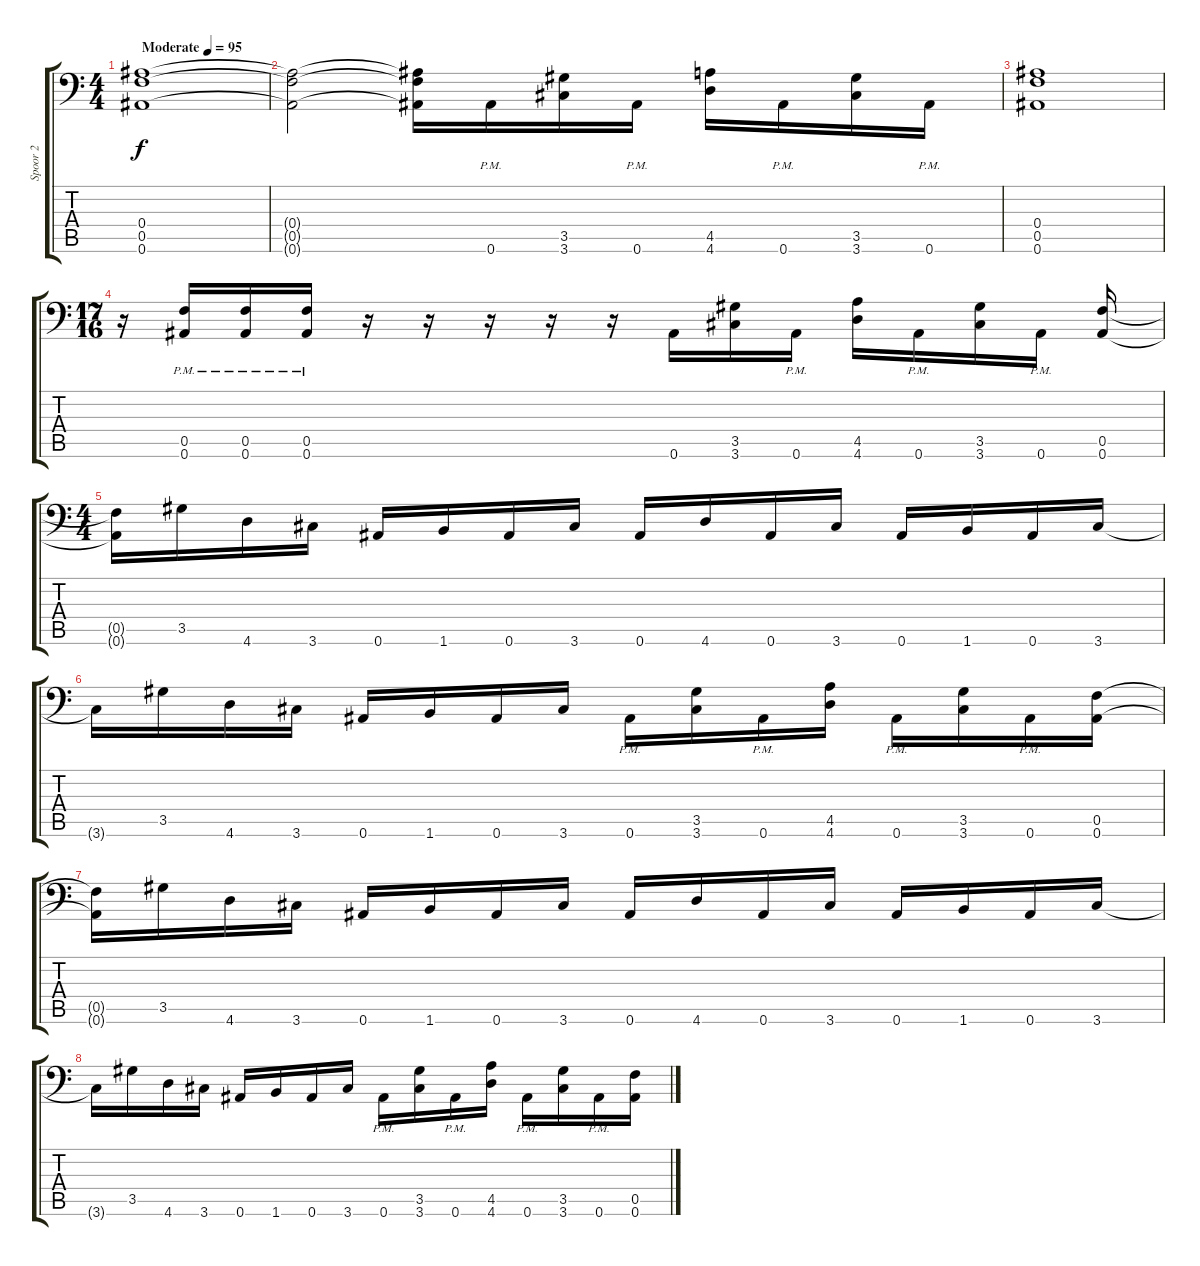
\track ("Spoor 2" "Spoor 2") {instrument distortionguitar}
\staff {score tabs}
\tuning (C4 G3 Eb3 Bb2 F2 Bb1) {hide}
\ts (4 4)
\tempo (95 "Moderate")
\clef f4
\ks c
(0.4 0.5 0.6).1{dy f instrument distortionguitar} |
(0.4{t} 0.5{t} 0.6{t}).2 (0.4{t} 0.5{t} 0.6{t}).16 0.6{pm}.16 (3.5 3.6).16 0.6{pm}.16 (4.5 4.6).16 0.6{pm}.16 (3.5 3.6).16 0.6{pm}.16 |
(0.4 0.5 0.6).1 |
\ts (17 16)
r.16 (0.5{pm} 0.6{pm}).16 (0.5{pm} 0.6{pm}).16 (0.5{pm} 0.6{pm}).16 r.16 r.16 r.16 r.16 r.16 0.6.16 (3.5 3.6).16 0.6{pm}.16 (4.5 4.6).16 0.6{pm}.16 (3.5 3.6).16 0.6{pm}.16 (0.5 0.6).16 |
\ts (4 4)
(0.5{t} 0.6{t}).16 3.5.16 4.6.16 3.6.16 0.6.16 1.6.16 0.6.16 3.6.16 0.6.16 4.6.16 0.6.16 3.6.16 0.6.16 1.6.16 0.6.16 3.6.16 |
3.6{t}.16 3.5.16 4.6.16 3.6.16 0.6.16 1.6.16 0.6.16 3.6.16 0.6{pm}.16 (3.5 3.6).16 0.6{pm}.16 (4.5 4.6).16 0.6{pm}.16 (3.5 3.6).16 0.6{pm}.16 (0.5 0.6).16 |
(0.5{t} 0.6{t}).16 3.5.16 4.6.16 3.6.16 0.6.16 1.6.16 0.6.16 3.6.16 0.6.16 4.6.16 0.6.16 3.6.16 0.6.16 1.6.16 0.6.16 3.6.16 |
3.6{t}.16 3.5.16 4.6.16 3.6.16 0.6.16 1.6.16 0.6.16 3.6.16 0.6{pm}.16 (3.5 3.6).16 0.6{pm}.16 (4.5 4.6).16 0.6{pm}.16 (3.5 3.6).16 0.6{pm}.16 (0.5 0.6).16
